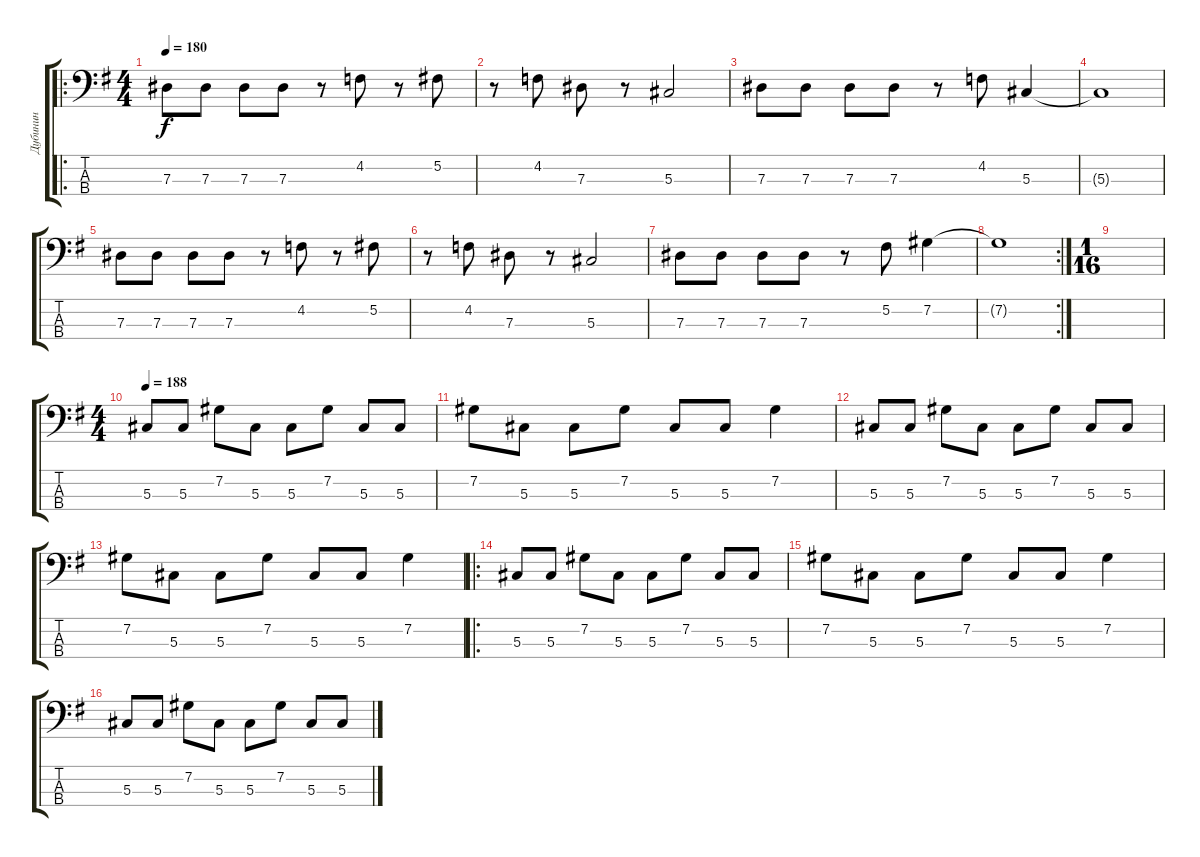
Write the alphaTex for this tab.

\track ("Дубинин" "Дубинин") {instrument electricbassfinger}
\staff {score tabs}
\tuning (Gb2 Db2 Ab1 Eb1) {hide}
\ro
\ts (4 4)
\tempo 180
\clef f4
\ks g
7.3.8{dy f instrument electricbassfinger} 7.3.8 7.3.8 7.3.8 r.8 4.2.8 r.8 5.2.8 |
r.8 4.2.8 7.3.8 r.8 5.3.2 |
7.3.8 7.3.8 7.3.8 7.3.8 r.8 4.2.8 5.3.4 |
5.3{t}.1 |
7.3.8 7.3.8 7.3.8 7.3.8 r.8 4.2.8 r.8 5.2.8 |
r.8 4.2.8 7.3.8 r.8 5.3.2 |
7.3.8 7.3.8 7.3.8 7.3.8 r.8 5.2.8 7.2.4 |
\rc 2
7.2{t}.1 |
\ts (1 16)
|
\ts (4 4)
\tempo 188
5.3.8{beam merge} 5.3.8 7.2.8 5.3.8 5.3.8 7.2.8 5.3.8 5.3.8 |
7.2.8 5.3.8 5.3.8 7.2.8 5.3.8 5.3.8 7.2.4 |
5.3.8 5.3.8 7.2.8 5.3.8 5.3.8 7.2.8 5.3.8 5.3.8 |
7.2.8 5.3.8 5.3.8 7.2.8 5.3.8 5.3.8 7.2.4 |
\ro
5.3.8 5.3.8 7.2.8 5.3.8 5.3.8 7.2.8 5.3.8 5.3.8 |
7.2.8 5.3.8 5.3.8 7.2.8 5.3.8 5.3.8 7.2.4 |
5.3.8 5.3.8 7.2.8 5.3.8 5.3.8 7.2.8 5.3.8 5.3.8
